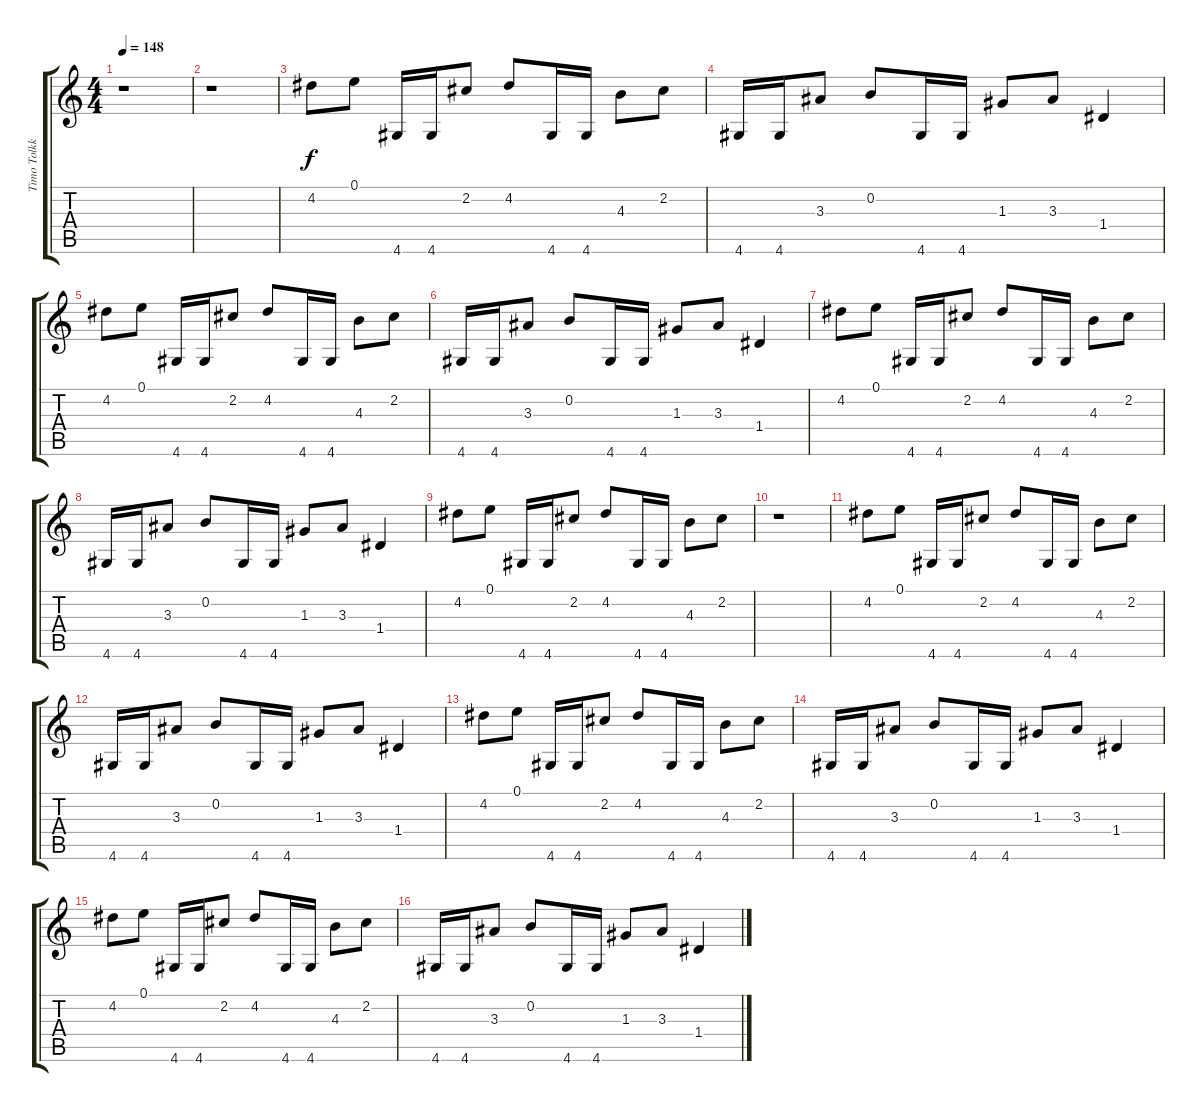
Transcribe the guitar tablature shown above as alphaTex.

\track ("Timo Tolkki" "Timo Tolkk") {instrument distortionguitar}
\staff {score tabs}
\tuning (E4 B3 G3 D3 A2 E2) {hide}
\ts (4 4)
\tempo 148
\clef g2
\ks c
r.1{dy f} |
r.1 |
4.2.8 0.1.8 4.6.16 4.6.16 2.2.8 4.2.8 4.6.16 4.6.16 4.3.8 2.2.8 |
4.6.16 4.6.16 3.3.8 0.2.8 4.6.16 4.6.16 1.3.8 3.3.8 1.4.4 |
4.2.8 0.1.8 4.6.16 4.6.16 2.2.8 4.2.8 4.6.16 4.6.16 4.3.8 2.2.8 |
4.6.16 4.6.16 3.3.8 0.2.8 4.6.16 4.6.16 1.3.8 3.3.8 1.4.4 |
4.2.8 0.1.8 4.6.16 4.6.16 2.2.8 4.2.8 4.6.16 4.6.16 4.3.8 2.2.8 |
4.6.16 4.6.16 3.3.8 0.2.8 4.6.16 4.6.16 1.3.8 3.3.8 1.4.4 |
4.2.8 0.1.8 4.6.16 4.6.16 2.2.8 4.2.8 4.6.16 4.6.16 4.3.8 2.2.8 |
r.1 |
4.2.8 0.1.8 4.6.16 4.6.16 2.2.8 4.2.8 4.6.16 4.6.16 4.3.8 2.2.8 |
4.6.16 4.6.16 3.3.8 0.2.8 4.6.16 4.6.16 1.3.8 3.3.8 1.4.4 |
4.2.8 0.1.8 4.6.16 4.6.16 2.2.8 4.2.8 4.6.16 4.6.16 4.3.8 2.2.8 |
4.6.16 4.6.16 3.3.8 0.2.8 4.6.16 4.6.16 1.3.8 3.3.8 1.4.4 |
4.2.8 0.1.8 4.6.16 4.6.16 2.2.8 4.2.8 4.6.16 4.6.16 4.3.8 2.2.8 |
4.6.16 4.6.16 3.3.8 0.2.8 4.6.16 4.6.16 1.3.8 3.3.8 1.4.4
